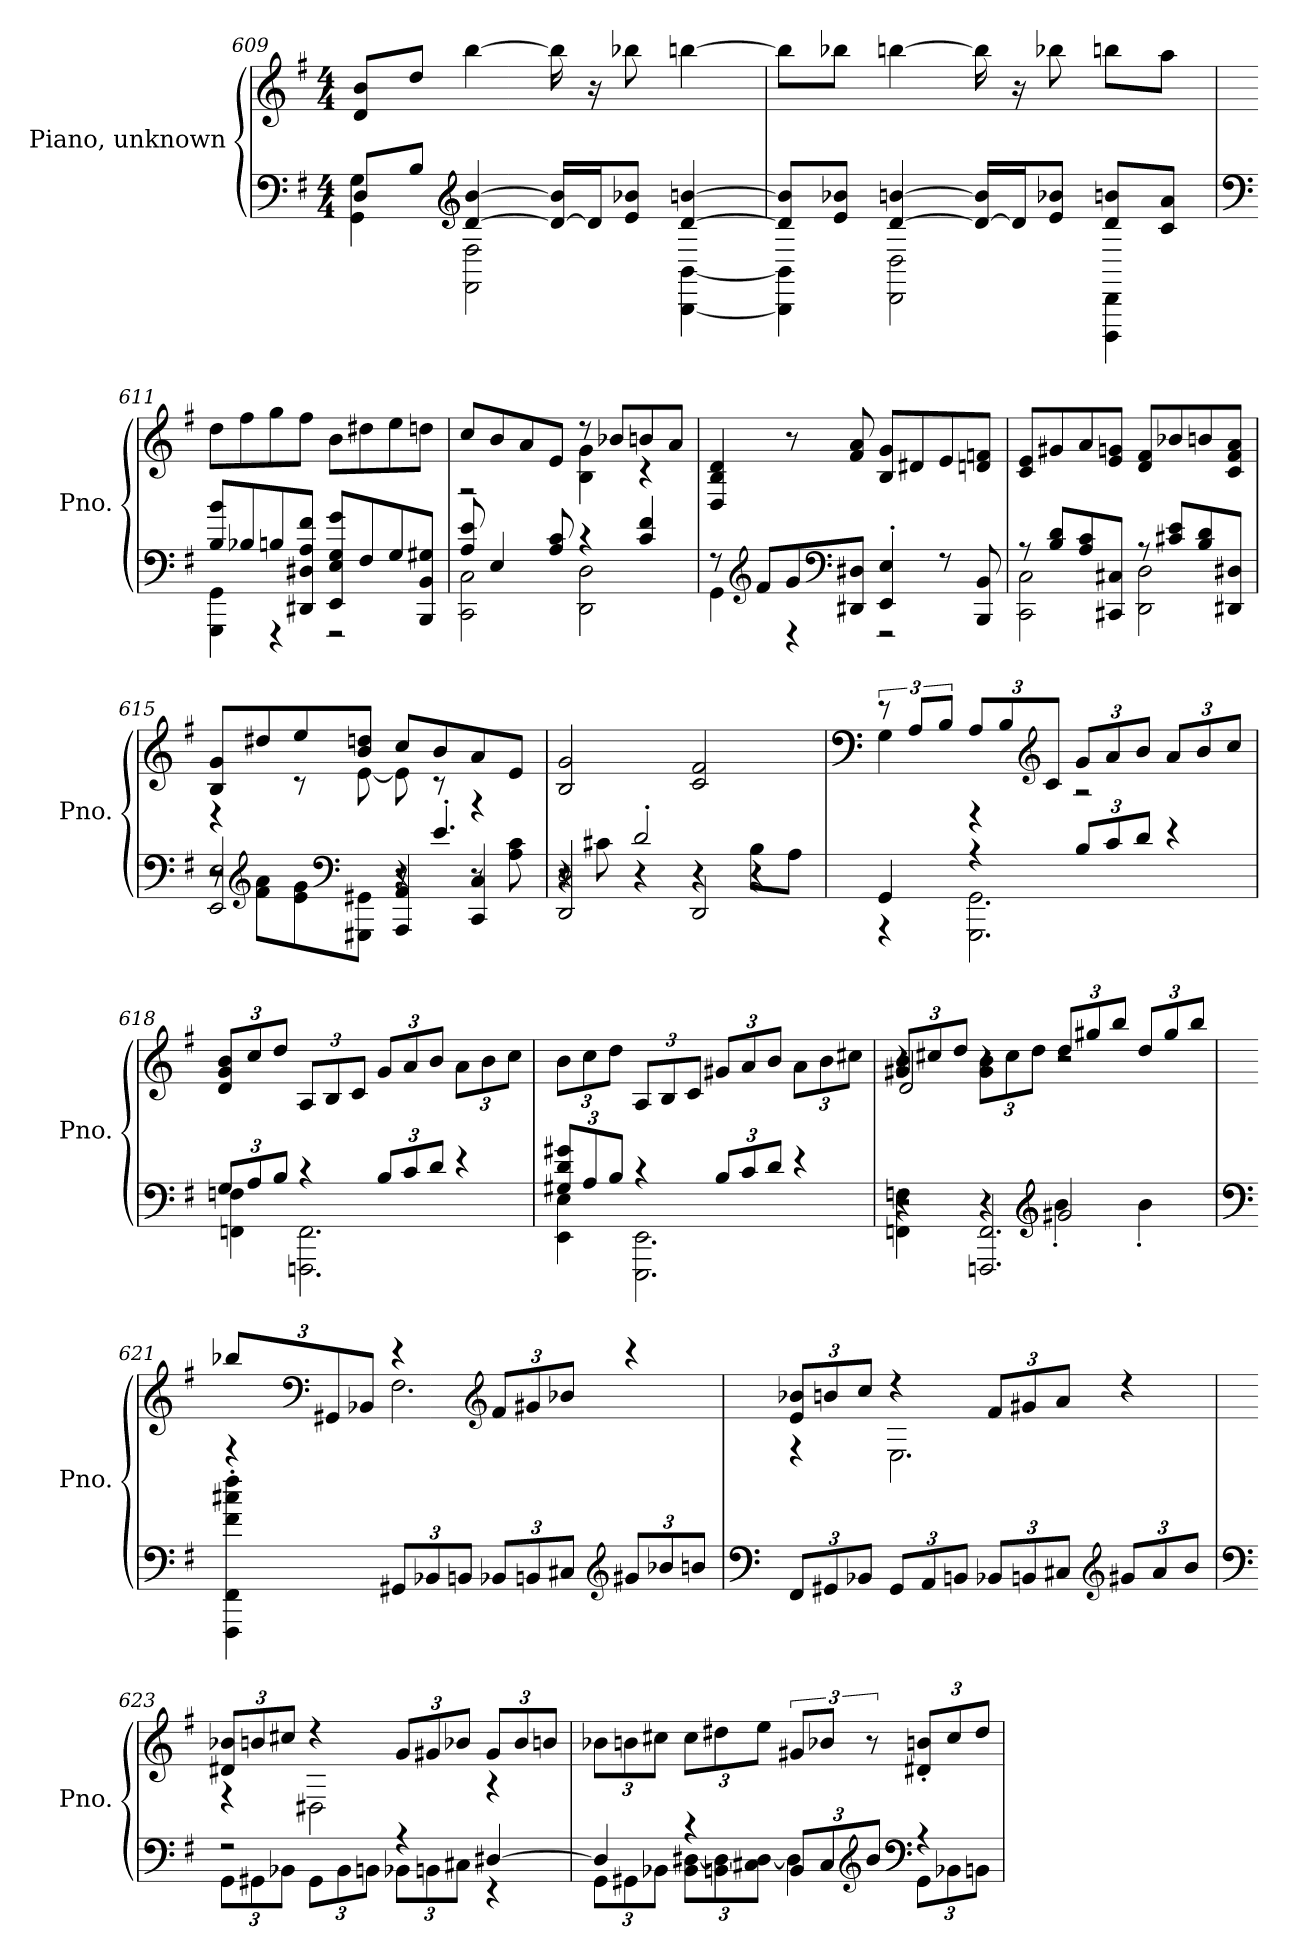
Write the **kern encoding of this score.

**kern	**kern
*part1	*part1
*staff2	*staff1
*I"Piano, unknown	*
*I'Pno.	*
*clefF4	*clefG2
*k[f#]	*k[f#]
*M4/4	*M4/4
=609	=609
*^	*
8D/L	4GG\ 4G\	8d/ 8b/L
8B/J	.	8dd/J
*clefG2	*	*
[4d/ [4b/	2FF#\ 2F#\	[4bb\
16d/_ 16b/]LL	.	16bb\]
16d/J]	.	16r
8e/ 8b-X/J	.	8bb-X\
[4d/ [4bn/	[4BBB\ [4BB\	[4bbn\
!!LO:LB:g=z
=610	=610	=610
8d/] 8b/]L	4BBB\] 4BB\]	8bb\L]
8e/ 8b-X/J	.	8bb-X\J
[4d/ [4bn/	2DD\ 2D\	[4bbn\
16d/_ 16b/]LL	.	16bb\]
16d/J]	.	16r
8e/ 8b-X/J	.	8bb-X\
8d/ 8bn/L	4DDD\ 4DD\	8bbn\L
8c/ 8a/J	.	8aa\J
=611	=611	=611
*clefF4	*	*
8B/ 8b/L	4GGG\ 4GG\	8dd\L
8B-X/	.	8ff#\
8Bn/	4r	8gg\
8DD#X/ 8D#X/ 8A/ 8f#/J	.	8ff#\J
8EE/ 8E/ 8G/ 8g/L	2r	8b\L
8F#/	.	8dd#X\
8G/	.	8ee\
8BBB/ 8BB/ 8G#X/J	.	8ddn\J
=612	=612	=612
*	*	*^
8A/ 8e/	2CC\ 2C\	8cc/L	2r
4E/	.	8b/	.
.	.	8a/	.
8A/ 8c/	.	8e/J	.
4r	2DD\ 2D\	8r	4B\ 4g\
.	.	8b-X/L	.
4c/ 4f#/	.	8bn/	4r
.	.	8a/J	.
*	*	*v	*v
!!LO:PB:g=z
=613	=613	=613
8r	4GG\	4D/ 4B/ 4d/
*clefG2	*	*
8f#/L	.	.
8g/	4r	8r
*clefF4	*	*
8DD#X/ 8D#X/J	.	8f#/ 8a/
4EE/' 4E/'	2r	8B/ 8g/L
.	.	8d#X/
8r	.	8e/
8BBB/ 8BB/	.	8dn/ 8fn/J
=614	=614	=614
8r	2CC\ 2C\	8c/ 8e/L
8B/ 8d/L	.	8g#X/
8A/ 8c/	.	8a/
8CC#X/ 8C#X/J	.	8e/ 8gn/J
8r	2DD\ 2D\	8d/ 8f#/L
8c#X/ 8e/L	.	8b-X/
8B/ 8d/	.	8bn/
8DD#X/ 8D#X/J	.	8c/ 8f#/ 8a/J
=615	=615	=615
*	*^	*^
2r	8r	2EE/ 2E/	8B/ 8g/L	4r
*clefG2	*	*	*	*
.	8f#\ 8a\L	.	8dd#X/	.
.	8e\ 8g\	.	8ee/	8r
*clefF4	*	*	*	*
.	8GGG#X\ 8GG#X\J	.	8b/ 8ddn/J	[8e\
8r	4r	4AAA/ 4AA/	8cc/L	8e\]
4.e'/	.	.	8b/	8r
.	8r	4CC/ 4C/	8a/	4r
.	8A\ 8c\	.	8e/J	.
*	*	*	*v	*v
!!LO:LB:g=z
=616	=616	=616	=616
4r	8r	2DD/ 2D/	2B/ 2g/
.	8c#X\	.	.
2d'/	4r	.	.
.	4r	2DD/	2c/ 2f#/
4r	8B\L	.	.
.	8A\J	.	.
*v	*v	*v	*
=617	=617
*	*clefF4
*^	*^
4GG/	4r	12r	4G\
.	.	12A/L	.
.	.	12B/J	.
*	*	*Xbrackettup	*
4r	2.GGG\ 2.GG\	12A/L	4r
.	.	12B/	.
*	*	*clefG2	*
.	.	12c/J	.
*Xbrackettup	*	*	*
12B/L	.	12g/L	2r
12c/	.	12a/	.
12d/J	.	12b/J	.
4r	.	12a/L	.
.	.	12b/	.
.	.	12cc/J	.
*	*	*v	*v
=618	=618	=618
12G/L	4FFn\ 4Fn\	12d/ 12g/ 12b/L
12A/	.	12cc/
12B/J	.	12dd/J
4r	2.FFFn\ 2.FF\	12A/L
.	.	12B/
.	.	12c/J
12B/L	.	12g/L
12c/	.	12a/
12d/J	.	12b/J
4r	.	12a\L
.	.	12b\
.	.	12cc\J
!!LO:LB:g=z
=619	=619	=619
12G#X/ 12d/ 12g#X/L	4EE\ 4E\	12b\L
12A/	.	12cc\
12B/J	.	12dd\J
4r	2.EEE\ 2.EE\	12A/L
.	.	12B/
.	.	12c/J
12B/L	.	12g#X/L
12c/	.	12a/
12d/J	.	12b/J
4r	.	12a\L
.	.	12b\
.	.	12cc#X\J
=620	=620	=620
*	*^	*^
*	*	*	*	*^
2r	4FFn\ 4Fn\	4r	12g#X/ 12b/L	4r	2d/
.	.	.	12cc#X/	.	.
.	.	.	12dd/J	.	.
.	4r	2.FFFn/ 2.FF/	4r	12g#\ 12b\L	.
.	.	.	.	12cc#\	.
.	.	.	.	12dd\J	.
*clefG2	*	*	*	*	*
2g#X/	4b'\	.	12dd/L	2r	2r
.	.	.	12gg#X/	.	.
.	.	.	12bb/J	.	.
.	4b'\	.	12dd/L	.	.
.	.	.	12gg#/	.	.
.	.	.	12bb/J	.	.
*v	*v	*v	*	*	*
*	*v	*v	*v
!!LO:LB:g=z
=621	=621
*clefF4	*
*	*^
4FFF#\' 4FF#\' 4f#\' 4cc#X\' 4ff#\'	12bb-X/L	4r
*	*clefF4	*
.	12GG#X/	.
.	12BB-X/J	.
12GG#X/L	4r	2.F#\
12BB-X/	.	.
12BBn/J	.	.
*	*clefG2	*
12BB-X/L	12f#/L	.
12BBn/	12g#X/	.
12C#X/J	12b-X/J	.
*clefG2	*	*
12g#X/L	4r	.
12b-X/	.	.
12bn/J	.	.
=622	=622	=622
*clefF4	*	*
12FF#/L	12e/ 12b-X/L	4r
12GG#X/	12bn/	.
12BB-X/J	12cc/J	.
12GG#/L	4r	2.E\
12AA/	.	.
12BBn/J	.	.
12BB-X/L	12f#/L	.
12BBn/	12g#X/	.
12C#X/J	12a/J	.
*clefG2	*	*
12g#X/L	4r	.
12a/	.	.
12b/J	.	.
!!LO:LB:g=z	!!
=623	=623	=623
*clefF4	*	*
*^	*	*
2r	12GG\L	12d#X/ 12b-X/L	4r
.	12GG#X\	12bn/	.
.	12BB-X\J	12cc#X/J	.
.	12GG#\L	4r	2D#X\
.	12BB-\	.	.
.	12BBn\J	.	.
4r	12BB-X\L	12g/L	.
.	12BBn\	12g#X/	.
.	12C#X\J	12b-X/J	.
[4D#X/	4r	12g#/L	4r
.	.	12b-/	.
.	.	12bn/J	.
*	*	*v	*v
=624	=624	=624
4D#/]	12GG\L	12b-X\L
.	12GG#X\	12bn\
.	12BB-X\J	12cc#X\J
4r	12BB-\ [12D#X\L	12cc#\L
.	12BBn\ 12D#\_	12dd#X\
.	12C#X\ 12D#\_J	12ee\J
*	*	*brackettup
12BB/L	4D#\]	12g#X/L
12C#/	.	12b-X/J
*clefG2	*	*
12b/J	.	12r
*clefF4	*	*
*	*	*Xbrackettup
4r	12GG#\L	12d#X/' 12bn/'L
.	12BB-X\	12cc#/
.	12BBn\J	12dd#/J
*v	*v	*
=	=
*-	*-
